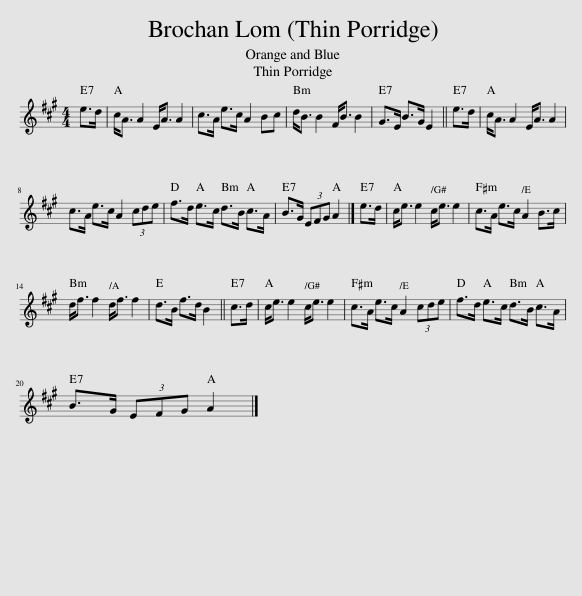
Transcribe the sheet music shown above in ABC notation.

X:1
L:1/8
M:4/4
I:linebreak $
K:A
V:1 treble
V:1
 e>d | c<A A2 E<A A2 | c>A e>c A2 Bc | d<B B2 F<B B2 | G>E B>G E2 || %5
 e>d | c<A A2 E<A A2 |$ c>A e>c A2 (3cde | f>d e>c d>B c>A | B>G (3EFG A2 |] %10
 e>d | c<e e2 c<e e2 | c>A e>c A2 B>c |$ d<f f2 d<f f2 | d>B f>d B2 || %15
 c>d | c<e e2 c<e e2 | c>A e>c A2 (3cde | f>d e>c d>B c>A |$ B>G (3EFG A2 |] %20
